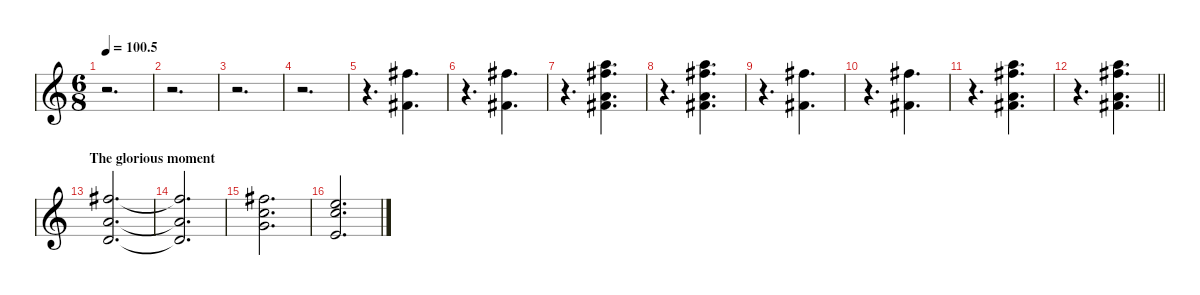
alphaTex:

\defaultSystemsLayout 4
\hideDynamics
\bracketExtendMode nobrackets
\singleTrackTrackNamePolicy hidden
\multiTrackTrackNamePolicy hidden
\firstSystemTrackNameMode fullname
\firstSystemTrackNameOrientation horizontal
\otherSystemsTrackNameOrientation horizontal
\track ("Vocals" "vln.") {instrument stringensemble1}
\staff {score}
\tuning (E4 C4 G3 C3 G2 C2)
\ts (6 8)
\tempo
100.5
\accidentals auto
\clef g2
\ottava regular
\simile none
\ks c
r.2{d dy f beam Down} |
r.2{d beam Down} |
r.2{d beam Down} |
r.2{d beam Down} |
\section ("" "")
r.4{d beam Down} (11.3{acc #} 14.1{acc #}).4{d beam Down} |
r.4{d beam Down} (11.3{acc #} 14.1{acc #}).4{d beam Down} |
r.4{d beam Down} (11.3{acc #} 17.1 30.4{acc #} 9.2).4{d beam Down} |
r.4{d beam Down} (9.2 11.3{acc #} 14.1{acc #} 33.4).4{d beam Down} |
r.4{d beam Down} (11.3{acc #} 14.1{acc #}).4{d beam Down} |
r.4{d beam Down} (11.3{acc #} 14.1{acc #}).4{d beam Down} |
r.4{d beam Down} (11.3{acc #} 17.1 30.4{acc #} 9.2).4{d beam Down} |
\barLineRight lightlight
r.4{d beam Down} (9.2 11.3{acc #} 14.1{acc #} 33.4).4{d beam Down} |
\section ("" "The glorious moment")
(26.5 7.3 30.4{acc #}).2{d beam Up} |
(7.3{t} 26.5{t} 30.4{t acc #}).2{d beam Up} |
(35.5{acc #} 8.1 12.3).2{d beam Down} |
(16.4 12.2 21.3).2{d beam Up}
